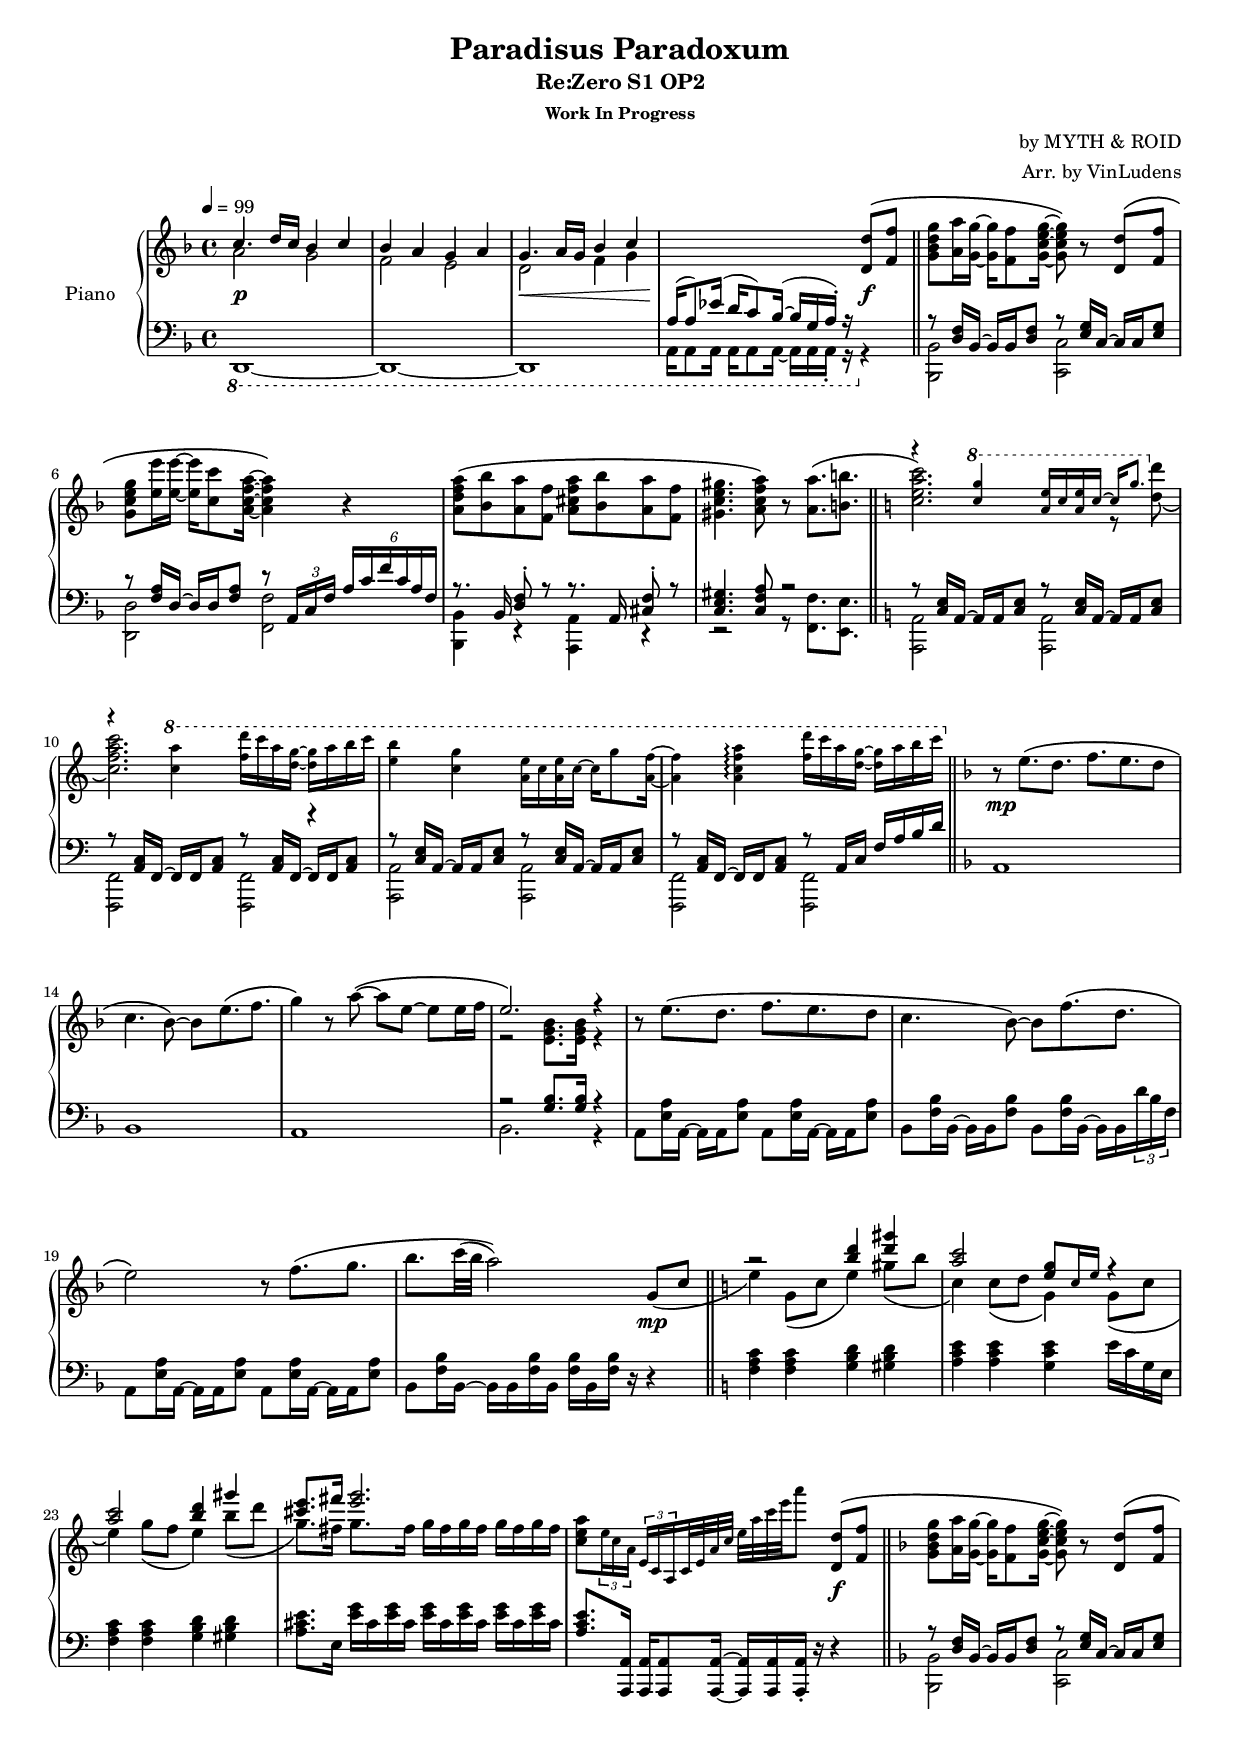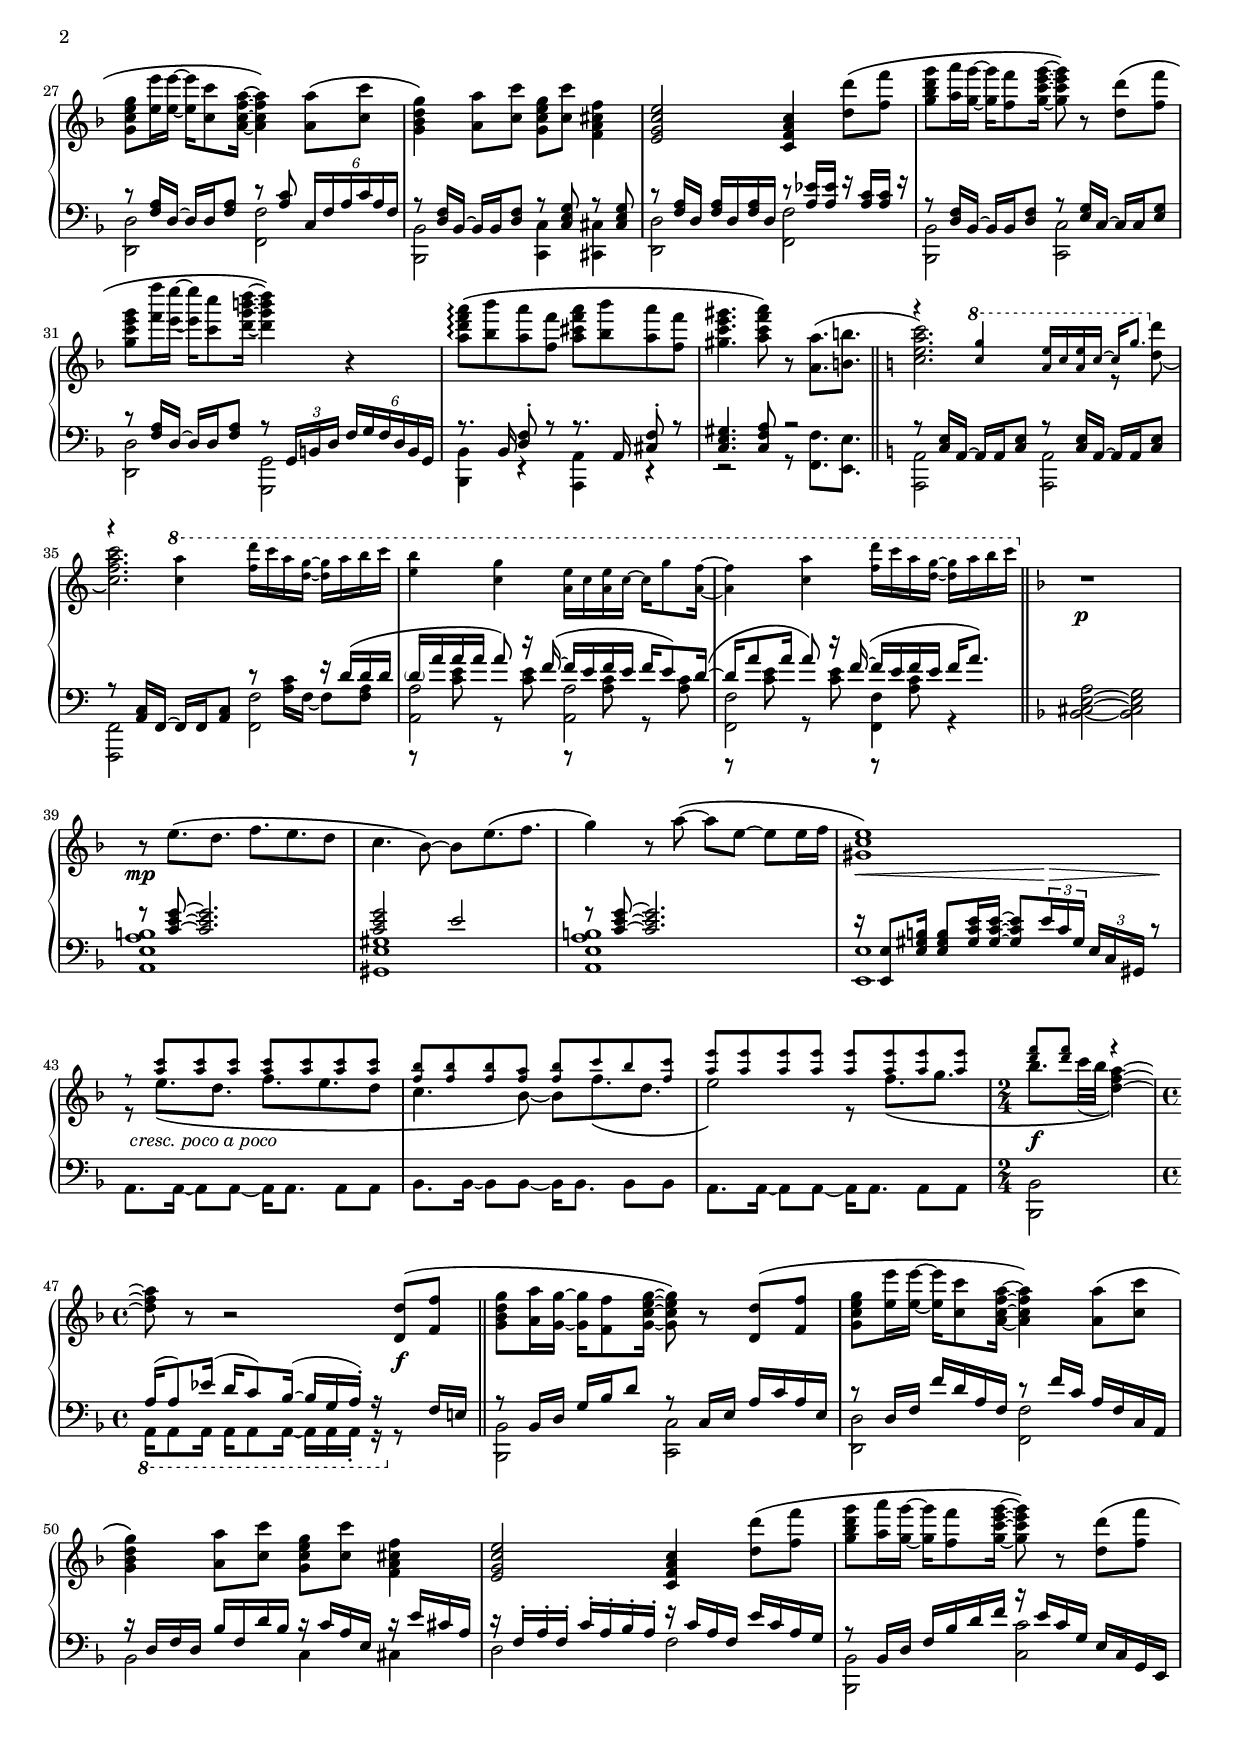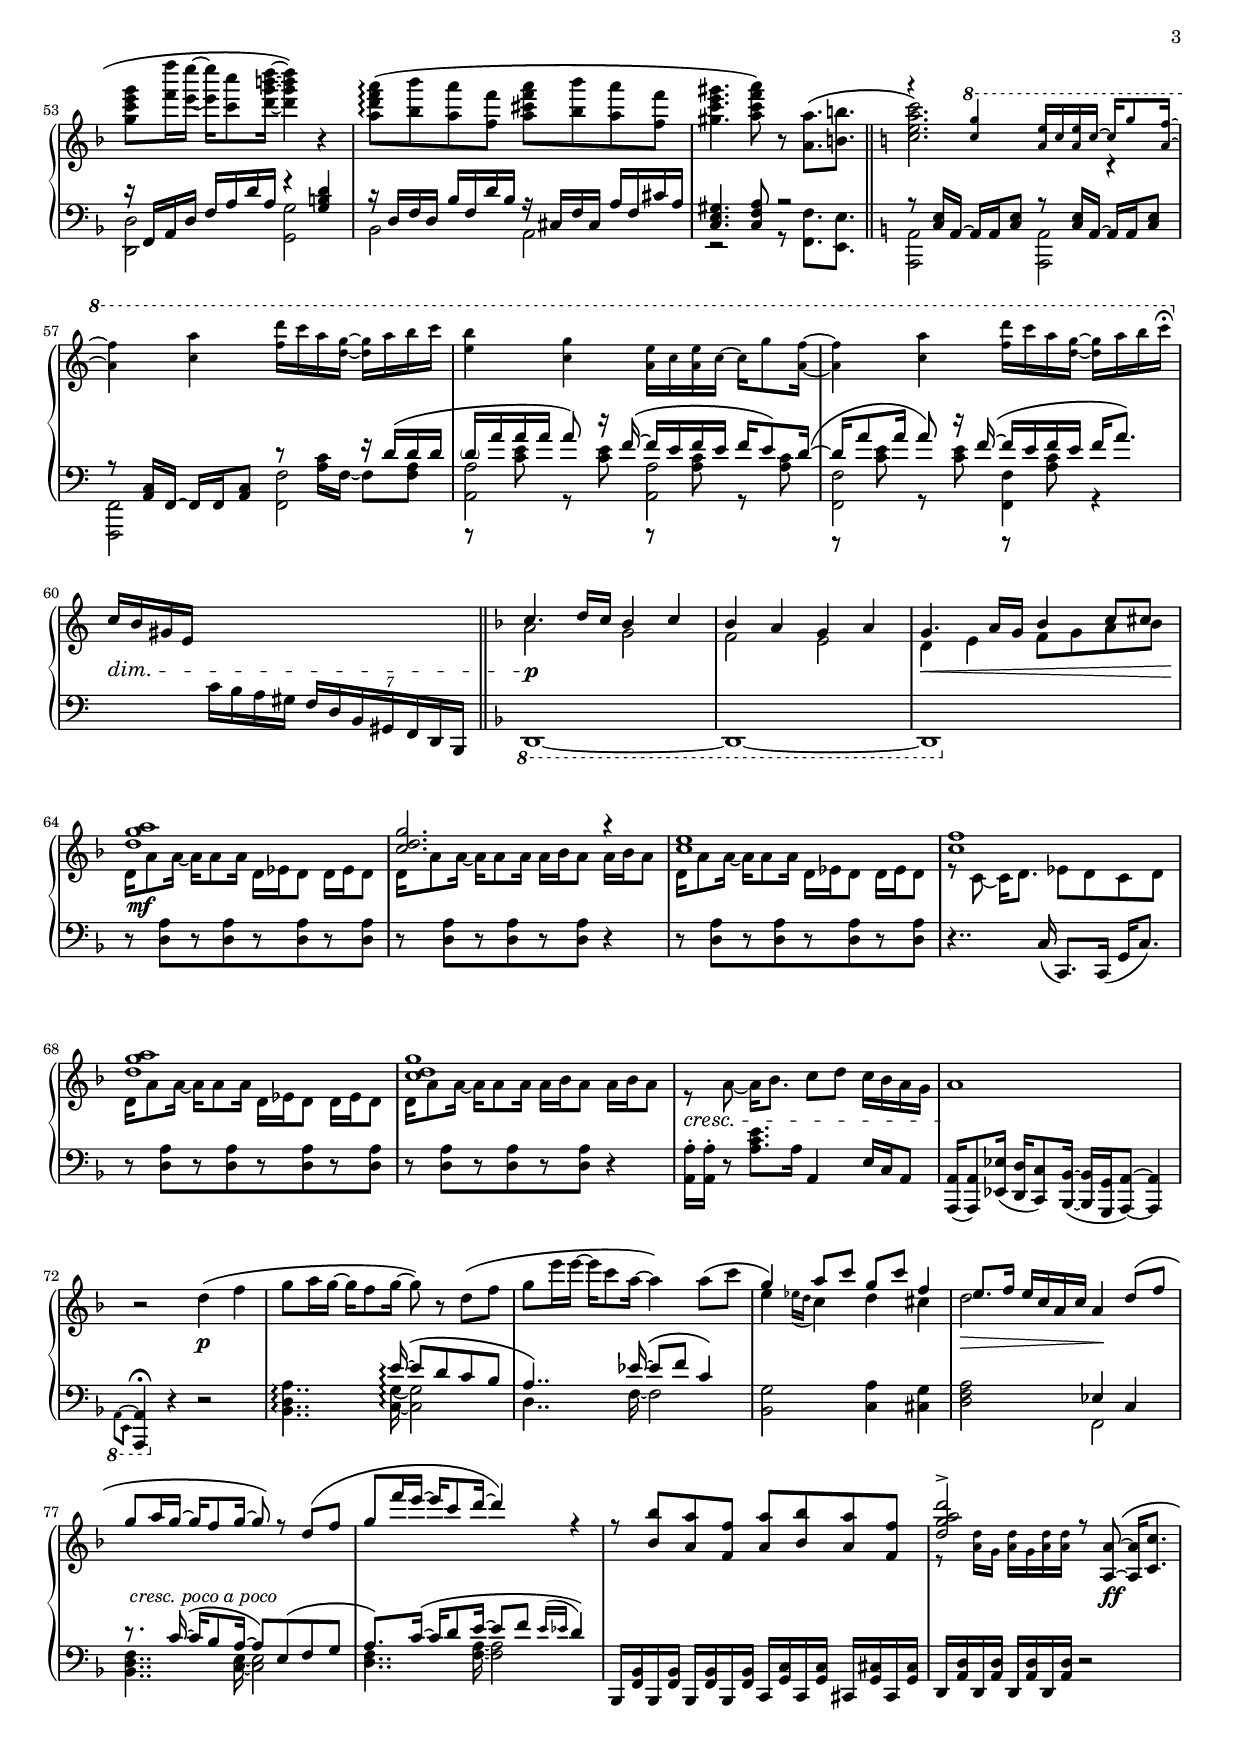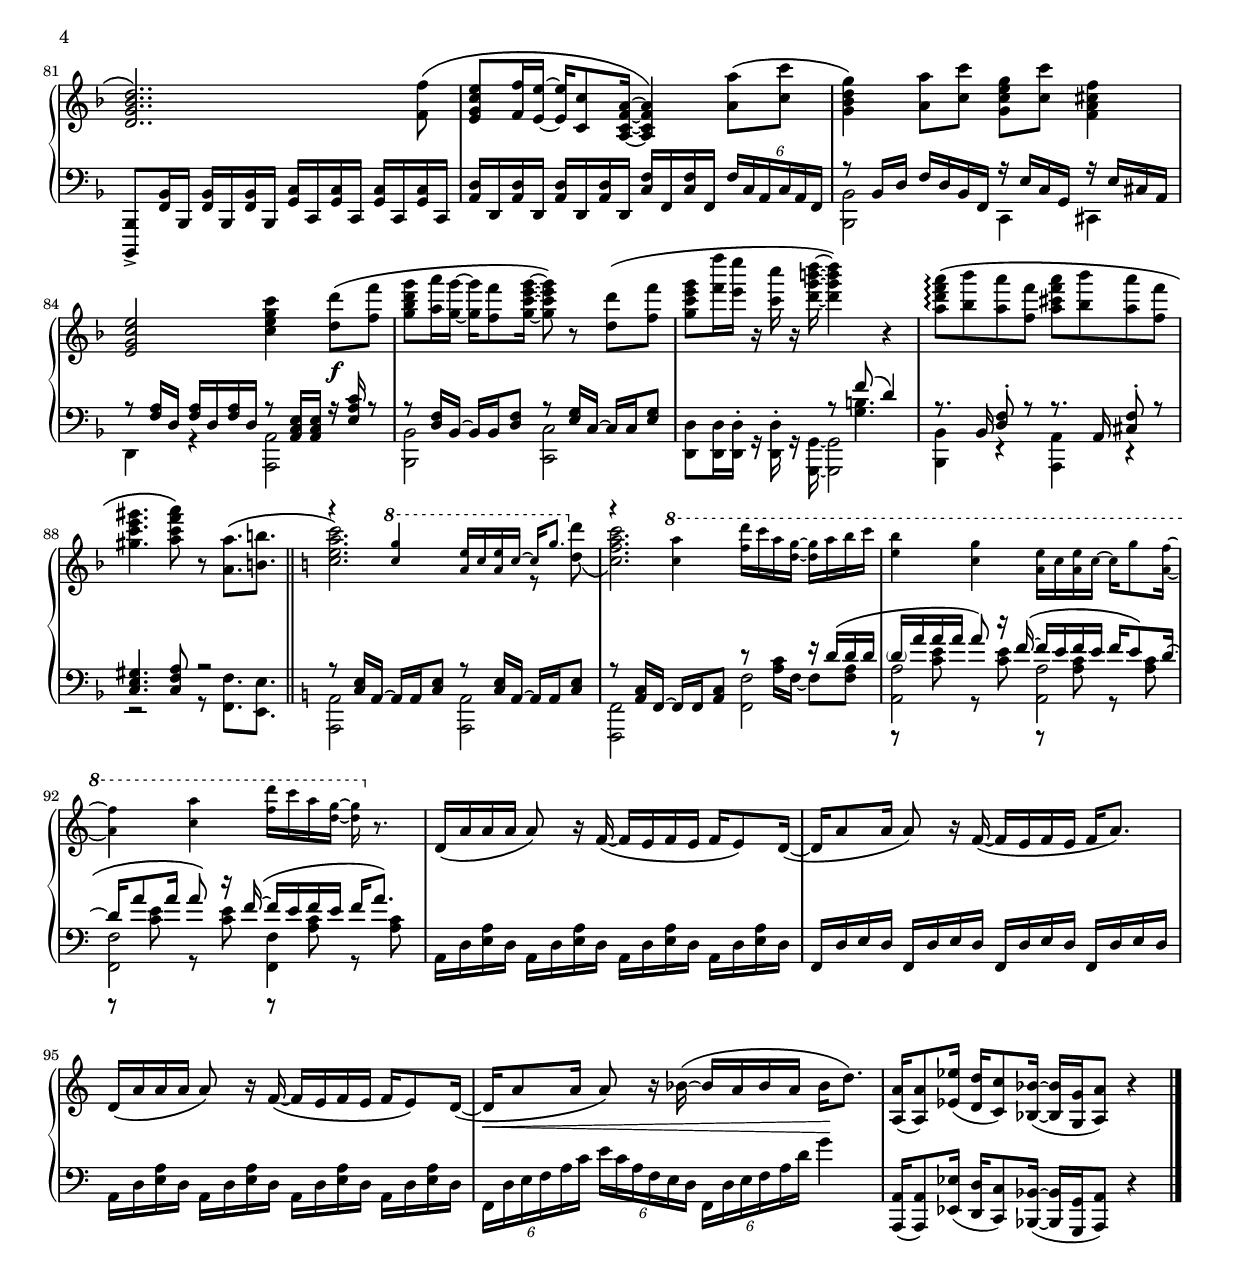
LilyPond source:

\version "2.20.0"

\header {
  title = "Paradisus Paradoxum"
  subtitle = "Re:Zero S1 OP2"
  subsubtitle = "Work In Progress"
  %instrument = "Piano"
  composer = "by MYTH & ROID"
  arranger = "Arr. by VinLudens"
}

#(set-global-staff-size 16.4)
%showLastLength = R1 * 10

\paper {
  #(set-paper-size "a4")
}

\version "2.20.0"


global = {
  \key d \minor
  \time 4/4
}

% Some other usefull commands
%
% Staves -----------------------------------------------------------------------
%
% Use this to put notes into another staff
% \change Staff = "left" \voiceOne 
%
% Notes ------------------------------------------------------------------------
%
% Use this to merge heads
% \mergeDifferentlyHeadedOn
% \mergeDifferentlyDottedOn
%
% Feathered beams for in-/decreasing tempo
% \override Beam.grow-direction = #LEFT or #RIGHT or #'()
% \featherDurations #(ly:make-moment f/l) { music expr }
% NOTE: f/l represents the ratio between the durations of the
%       first and last notes in the group
%
% Arpeggios --------------------------------------------------------------------
%
% Use this to create cross-staff arpeggios
% \once \set PianoStaff.connectArpeggios = ##t
%
% Using ties with arpeggios
% \set tieWaitForNote = ##t
%
% Collision --------------------------------------------------------------------
%
% ignore = \override NoteColumn.ignore-collision = ##t
% use: \ignore { ... }
% use this to suppress the warning about clashing notes.  Please note that this
% does not just suppress warnings but stops LilyPond trying to resolve
% collisions at all and so may have unintended results unless used with care.
% 
% Ottavation -------------------------------------------------------------------
% 
% http://lilypond.org/doc/v2.18/Documentation/notation/displaying-pitches#ottava-brackets 
% Use this if you have multiple voices and an ottava that makes unwanted displacements.
%      
%      --> normal music
%      \set Staff.ottavation = #"8vb"
%      \once \override Staff.OttavaBracket.direction = #DOWN
%      \set Voice.middleCPosition = #(+ 6 7)
%      --> "ottavated" music
%      \unset Staff.ottavation
%      \unset Voice.middleCPosition
%      --> normal music

\version "2.20.0"
\version "2.20.0"


global = {
  \key d \minor
  \time 4/4
}

% Some other usefull commands
%
% Staves -----------------------------------------------------------------------
%
% Use this to put notes into another staff
% \change Staff = "left" \voiceOne 
%
% Notes ------------------------------------------------------------------------
%
% Use this to merge heads
% \mergeDifferentlyHeadedOn
% \mergeDifferentlyDottedOn
%
% Feathered beams for in-/decreasing tempo
% \override Beam.grow-direction = #LEFT or #RIGHT or #'()
% \featherDurations #(ly:make-moment f/l) { music expr }
% NOTE: f/l represents the ratio between the durations of the
%       first and last notes in the group
%
% Arpeggios --------------------------------------------------------------------
%
% Use this to create cross-staff arpeggios
% \once \set PianoStaff.connectArpeggios = ##t
%
% Using ties with arpeggios
% \set tieWaitForNote = ##t
%
% Collision --------------------------------------------------------------------
%
% ignore = \override NoteColumn.ignore-collision = ##t
% use: \ignore { ... }
% use this to suppress the warning about clashing notes.  Please note that this
% does not just suppress warnings but stops LilyPond trying to resolve
% collisions at all and so may have unintended results unless used with care.
% 
% Ottavation -------------------------------------------------------------------
% 
% http://lilypond.org/doc/v2.18/Documentation/notation/displaying-pitches#ottava-brackets 
% Use this if you have multiple voices and an ottava that makes unwanted displacements.
%      
%      --> normal music
%      \set Staff.ottavation = #"8vb"
%      \once \override Staff.OttavaBracket.direction = #DOWN
%      \set Voice.middleCPosition = #(+ 6 7)
%      --> "ottavated" music
%      \unset Staff.ottavation
%      \unset Voice.middleCPosition
%      --> normal music


right = \absolute {
  \global
  \tempo 4 = 99
  << { \voiceOne
      c''4. d''16 c'' bes'4 c'' |
      bes' a' g' a' |
      g'4. a'16 g' bes'4 c''4 |
    }
    \new Voice { \voiceTwo
      a'2 g' |
      f'2 e' |
      d'2 f'4 g' |
    }
  >> \oneVoice
  \change Staff = "left" \voiceOne a,16( a,8) es16( d16 c8) bes,16( ~ 16 g, a,)-. r \change Staff = "right" \oneVoice <d' d''>8\( <f' f''> |

  \bar "||"


  <g' bes' d'' g''>8 <a' a''>16 <g' g''> ~ 16 <f' f''>8 <g' c'' e'' g''>16 ~ 8\) r <d' d''>8\( <f' f''> |
  <g' c'' e'' g''>8 <e'' e'''>16 <e'' e'''> ~ 16 <c'' c'''>8 <a' c'' f'' a''>16 ~ 4\) r |
  <a' d'' f'' a''>8\( <bes' bes''> <a' a''> <f' f''> <a' cis'' f'' a''> <bes' bes''> <a' a''> <f' f''> |
  <gis' c'' e'' gis''>4. <a' c'' f'' a''>8\) r <a' a''>8.\( <b' b''> |
  << { \voiceTwo \key a \minor \bar "||"
      <c'' e'' a'' c'''>2.\) r8 \ottava 0 <d'' d'''>8\( |
      <c'' f'' a'' c'''>2.\) r4 |
      s1 |
      s1 |
    }
    \new Voice { \voiceOne \tiny
      r4 \ottava 1 <c''' g'''>4 <a'' e'''>16 c''' q c''' ~ 16 g'''8. |
      r4 \ottava 1 \oneVoice <c''' a'''>4 <f''' d''''>16 c'''' a''' <d''' g'''> ~ 16 a''' b''' c'''' |
      <e''' b'''>4 <c''' g'''>4 <a'' e'''>16 c''' q c''' ~ 16 g'''8 <a'' f'''>16 ~ |
      4 <a'' c''' f''' a'''>4\arpeggio <f''' d''''> 16 c'''' a''' <d''' g'''> ~ 16 a''' b''' c'''' | \ottava 0
    }
  >> \oneVoice





  \key d \minor \bar "||"
  r8 e''8.\( d'' f'' e'' d''8 |
  c''4. bes'8\) ~ 8 e''8.\( f'' |
  g''4\) r8 a''8\( ~ 8 e''8 ~ 8 e''16 f'' |
  << { \voiceOne e''2.\) r4 | } \new Voice { \voiceTwo r2 <e' g' bes'>8. 16 r4 | } >> \oneVoice

  r8 e''8.\( d'' f'' e'' d''8 |
  c''4. bes'8\) ~ 8 f''8.\( d'' |
  e''2\) r8 f''8.\( g'' |
  bes''8. c'''32( bes'' a''2)\) g'8_\( c'' |

  \key a \minor \bar "||"
  << { \voiceTwo
      e''4\) g'8\( c'' e''4\) gis''8\( b'' |
      c''4\) c''8\( d'' g'4\) g'8\( c'' |
      e''4\) g''8\( f'' e''4\) b''8\( d'''  |
      g''8.\) fis''16 g''8. fis''16 g'' fis'' g'' fis'' g'' fis'' g'' fis'' | \oneVoice
      <c'' e'' a''>8 \tuplet 3/2 8 { \tiny e''16 c'' a' e' c' a } c'32 e' a' c'' e'' a'' c''' e''' a'''8 \normalsize <d' d''>8\( <f' f''> |
    }
    \new Voice { \voiceOne
      r2 <b'' d'''>4 <d''' gis'''>4 |
      <a'' c'''>2 <e'' g''>8 \tiny c''16 e'' \normalsize r4 |
      <a'' c'''>2 <b'' d'''>4 gis''' |
      <cis''' e'''>8. fis'''16 <e''' g'''>2. |
    }
  >> \oneVoice

  \key d \minor \bar "||"

  <g' bes' d'' g''>8 <a' a''>16 <g' g''> ~ 16 <f' f''>8 <g' c'' e'' g''>16 ~ 8\) r <d' d''>8\( <f' f''> |
  <g' c'' e'' g''>8 <e'' e'''>16 <e'' e'''> ~ 16 <c'' c'''>8 <a' c'' f'' a''>16 ~ 4\) <a' a''>8\( <c'' c'''> |
  <g' bes' d'' g''>4\) <a' a''>8 <c'' c'''> <g' c'' e'' g''> <c'' c'''> <f' a' cis'' f''>4 |
  <e' g' c'' e''>2 <c' f' a' c''>4 <d'' d'''>8\( <f'' f'''> |

  <g'' bes'' d''' g'''> <a'' a'''>16 <g'' g'''> ~ 16 <f'' f'''>8 <g'' c''' e''' g'''>16 ~ 8\) r <d'' d'''>8\( <f'' f'''> |
  <g'' c''' e''' g'''>8 <f''' f''''>16 <e''' e''''> ~ 16 <c''' c''''>8 <d''' g''' b''' d''''>16 ~ 4\) r4 |

  <a'' d''' f''' a'''>8\arpeggio\( <bes'' bes'''> <a'' a'''> <f'' f'''> <a'' cis''' f''' a'''> <bes'' bes'''> <a'' a'''> <f'' f'''> |
  <gis'' c''' e''' gis'''>4. <a'' c''' f''' a'''>8\) r <a' a''>8.\( <b' b''> |
  << { \voiceTwo \key a \minor \bar "||"
      <c'' e'' a'' c'''>2.\) r8 \ottava 0 <d'' d'''>8\( |
      <c'' f'' a'' c'''>2.\) \change Staff = "left" \voiceOne r 16 d'\( d' d' |
      \parenthesize d'16 a' a' a' a'8\) r16 f'16\( ~ 16 e'16 f' e' f' e'8\) d'16\( ~ |
      16 a'8 16 8\) r16 f'16\( ~ 16 e' f' e' f' a'8.\)  | \change Staff = "right"
    }
    \new Voice { \voiceOne \tiny
      r4 \ottava 1 <c''' g'''>4 <a'' e'''>16 c''' q c''' ~ 16 g'''8. |
      r4 \ottava 1 \oneVoice <c''' a'''>4 <f''' d''''>16 c'''' a''' <d''' g'''> ~ 16 a''' b''' c'''' |
      <e''' b'''>4 <c''' g'''>4 <a'' e'''>16 c''' q c''' ~ 16 g'''8 <a'' f'''>16 ~ |
      4 <c''' a'''>4 <f''' d''''> 16 c'''' a''' <d''' g'''> ~ 16 a''' b''' c'''' | \ottava 0
    }
  >> \oneVoice














  \bar "||" \key d \minor
  r1 |%<e' g' bes' cis''> |

  r8 e''8.\( d'' f'' e'' d''8 |
  c''4. bes'8\) ~ 8 e''8.\( f'' |
  g''4\) r8 a''8\( ~ 8 e''8 ~ 8 e''16 f'' |
  <e'' gis' c''>1\) |

  << { \voiceTwo
      r8 e''8.\( d'' f'' e'' d''8 |
      c''4. bes'8\) ~ 8 f''8.\( d'' |
      e''2\) r8 f''8.\( g'' | \time 2/4
      bes''8. c'''32( bes'' <d'' f'' a''>4)\) ^~ | \time 4/4
    }
    \new Voice { \voiceOne \tiny
      r8 <a'' c'''> q q q q q q |
      <f'' bes''> <f'' bes''> <f'' bes''>8 <f'' a''> <f'' bes''> c''' bes'' <f'' c'''> |
      <a'' e'''>8 q q q q q q q |
      <d''' f'''>8 q r4 |
    }
  >> \oneVoice
  <d'' f'' a''>8 r8 r2 <d' d''>8\( <f' f''> |





  \bar "||"


  <g' bes' d'' g''>8 <a' a''>16 <g' g''> ~ 16 <f' f''>8 <g' c'' e'' g''>16 ~ 8\) r <d' d''>8\( <f' f''> |
  <g' c'' e'' g''>8 <e'' e'''>16 <e'' e'''> ~ 16 <c'' c'''>8 <a' c'' f'' a''>16 ~ 4\) <a' a''>8\( <c'' c'''> |
  <g' bes' d'' g''>4\) <a' a''>8 <c'' c'''> <g' c'' e'' g''> <c'' c'''> <f' a' cis'' f''>4 |
  <e' g' c'' e''>2 <c' f' a' c''>4 <d'' d'''>8\( <f'' f'''> |

  <g'' bes'' d''' g'''> <a'' a'''>16 <g'' g'''> ~ 16 <f'' f'''>8 <g'' c''' e''' g'''>16 ~ 8\) r <d'' d'''>8\( <f'' f'''> |
  <g'' c''' e''' g'''>8 <f''' f''''>16 <e''' e''''> ~ 16 <c''' c''''>8 <d''' g''' b''' d''''>16 ~ 4\) r4 |

  <a'' d''' f''' a'''>8\arpeggio\( <bes'' bes'''> <a'' a'''> <f'' f'''> <a'' cis''' f''' a'''> <bes'' bes'''> <a'' a'''> <f'' f'''> |
  <gis'' c''' e''' gis'''>4. <a'' c''' f''' a'''>8\) r <a' a''>8.\( <b' b''> |
  << { \voiceTwo \key a \minor \bar "||"
      <c'' e'' a'' c'''>2.\) r4|
      s2. \change Staff = "left" \voiceOne r 16 d'\( d' d' |
      \parenthesize d'16 a' a' a' a'8\) r16 f'16\( ~ 16 e'16 f' e' f' e'8\) d'16\( ~ |
      16 a'8 16 8\) r16 f'16\( ~ 16 e' f' e' f' a'8.\)  | \change Staff = "right"
    }
    \new Voice { \voiceOne \tiny
      r4 \ottava 1 <c''' g'''>4 <a'' e'''>16 c''' q c''' ~ 16 g'''8 <a'' f'''>16 ~ | \oneVoice
      q4 <c''' a'''>4 <f''' d''''>16 c'''' a''' <d''' g'''> ~ 16 a''' b''' c'''' |
      <e''' b'''>4 <c''' g'''>4 <a'' e'''>16 c''' q c''' ~ 16 g'''8 <a'' f'''>16 ~ |
      4 <c''' a'''>4 <f''' d''''> 16 c'''' a''' <d''' g'''> ~ 16 a''' b''' c''''\fermata | \ottava 0
    }
  >> \oneVoice












  s1 |
  \bar "||" \key d \minor
  << { \voiceOne
      c''4. d''16 c'' bes'4 c'' |
      bes' a' g' a' |
      g'4. a'16 g' bes'4 c''8 cis'' |
    }
    \new Voice { \voiceTwo
      a'2 g' |
      f'2 e' |
      d'4 e' f'8 g' a' bes' |
    }
  >> \oneVoice
  << { \voiceTwo
      d'16 a'8 16 ~ 16 8 16 d'16 ees' d'8 d'16 ees' d'8 |
      d'16 a'8 16 ~ 16 8 16 a'16 bes' a'8 a'16 bes' a'8 |
      d'16 a'8 16 ~ 16 8 16 d'16 ees' d'8 d'16 ees' d'8 |
      r8 c' ~ 16 d'8. es'8 d' c' d' |
      d'16 a'8 16 ~ 16 8 16 d'16 ees' d'8 d'16 ees' d'8 |
      d'16 a'8 16 ~ 16 8 16 a'16 bes' a'8 a'16 bes' a'8 |
      r8 a' ~ 16 bes'8. c''8 d'' c''16 bes' a' g' |
      a'1 |
    }
    \new Voice { \voiceOne
      <d'' g'' a''>1 |
      <c'' d'' g''>2. r4 |
      <c'' e''>1 |
      <c'' f''>1 |
      <d'' g'' a''>1 |
      <c'' d'' g''>1 | % a''8 ~ | \arpeggioArrowDown
      s1 |%16 e''32 d'' a'8 r2. | \arpeggioNormal
      s1 |
    }
  >> \oneVoice








  r2 d''4\( f'' |



  g''8 a''16 g'' ~ 16 f''8 g''16 ~ 8\) r d''8\( f'' |
  g''8 e'''16 e''' ~ 16 c'''8 a''16 ~ 4\) a''8\( c''' | \voiceOne
  g''4\) a''8 c''' g'' c''' f''4 |
  e''8. f''16 e'' c'' a' c'' a'4 d''8\( f'' |
  g''8 a''16 g'' ~ 16 f''8 g''16 ~ 8\) r d''8\( f'' |
  g''8 f'''16 e''' ~ 16 c'''8 d'''16 ~ 4\) r |










  << { \voiceOne
      r8 <bes' bes''> <a' a''> <f' f''> <a' a''> <bes' bes''> <a' a''> <f' f''> |
      <d'' g'' a'' d'''>2-> r8 <a a'>\( ~ 16 <c' c''>8. |
    }
    \new Voice { \voiceTwo \tiny
      s1 |
      r8 <a' d''>16 g' <a' d''> g' <a' d''> <a' d''>
    }
  >> \oneVoice

  <d' g' bes' d''>2..\) <f' f''>8\( |
  <e' g' c'' e''>8 <f' f''>16 <e' e''>16 ~ 16 <c' c''>8 <a c' f' a'>16 ~ 4\) <a' a''>8\( <c'' c'''>|

  <g' bes' d'' g''>4\) <a' a''>8 <c'' c'''> <g' c'' e'' g''> <c'' c'''> <f' a' cis'' f''>4 |
  <e' g' c'' e''>2 <c'' e'' g'' c'''>4 <d'' d'''>8\( <f'' f'''> |

  <g'' bes'' d''' g'''> <a'' a'''>16 <g'' g'''> ~ 16 <f'' f'''>8 <g'' c''' e''' g'''>16 ~ 8\) r <d'' d'''>8\( <f'' f'''> |
  <g'' c''' e''' g'''>8 <f''' f''''>16 <e''' e''''> r16 <c''' c''''>16 r <d''' g''' b''' d''''>16 ~ 4\) r4 |

  <a'' d''' f''' a'''>8\arpeggio\( <bes'' bes'''> <a'' a'''> <f'' f'''> <a'' cis''' f''' a'''> <bes'' bes'''> <a'' a'''> <f'' f'''> |
  <gis'' c''' e''' gis'''>4. <a'' c''' f''' a'''>8\) r <a' a''>8.\( <b' b''> |
  << { \voiceTwo \key a \minor \bar "||"
      <c'' e'' a'' c'''>2.\) r8 \ottava 0 <d'' d'''>8\( |
      <c'' f'' a'' c'''>2.\) \change Staff = "left" \voiceOne r 16 d'\( d' d' |
      \parenthesize d'16 a' a' a' a'8\) r16 f'16\( ~ 16 e'16 f' e' f' e'8\) d'16\( ~ |
      16 a'8 16 8\) r16 f'16\( ~ 16 e' f' e' f' a'8.\)  | \change Staff = "right"
    }
    \new Voice { \voiceOne \tiny
      r4 \ottava 1 <c''' g'''>4 <a'' e'''>16 c''' q c''' ~ 16 g'''8. |
      r4 \ottava 1 \oneVoice <c''' a'''>4 <f''' d''''>16 c'''' a''' <d''' g'''> ~ 16 a''' b''' c'''' |
      <e''' b'''>4 <c''' g'''>4 <a'' e'''>16 c''' q c''' ~ 16 g'''8 <a'' f'''>16 ~ |
      4 <c''' a'''>4 <f''' d''''> 16 c'''' a''' <d''' g'''> ~ 16 \ottava 0 r8.|%a'' b'' c''' |
    }
  >> \oneVoice











   d'16\( a' a' a' a'8\) r16 f'16\( ~ 16 e'16 f' e' f' e'8\) d'16\( ~ |
   16 a'8 16 8\) r16 f'16\( ~ 16 e' f' e' f' a'8.\) |
   d'16\( a' a' a' a'8\) r16 f'16\( ~ 16 e'16 f' e' f' e'8\) d'16\( ~ |
   16 a'8 16 8\) r16 bes'\( ~ 16  a' bes' a' bes' d''8.\) |
   %\change Staff = "left" \voiceOne a,16( a,8) es16( d16 c8) bes,16( ~ 16 g, a,)-. r16 r4 |
   <a a'>16( q8) <es' es''>16( <d' d''> <c' c''>8) <bes bes'>16( ~ q <g g'> <a a'>8) r4 |


   \bar "|."
%}
}

\version "2.20.0"
\version "2.20.0"


global = {
  \key d \minor
  \time 4/4
}

% Some other usefull commands
%
% Staves -----------------------------------------------------------------------
%
% Use this to put notes into another staff
% \change Staff = "left" \voiceOne 
%
% Notes ------------------------------------------------------------------------
%
% Use this to merge heads
% \mergeDifferentlyHeadedOn
% \mergeDifferentlyDottedOn
%
% Feathered beams for in-/decreasing tempo
% \override Beam.grow-direction = #LEFT or #RIGHT or #'()
% \featherDurations #(ly:make-moment f/l) { music expr }
% NOTE: f/l represents the ratio between the durations of the
%       first and last notes in the group
%
% Arpeggios --------------------------------------------------------------------
%
% Use this to create cross-staff arpeggios
% \once \set PianoStaff.connectArpeggios = ##t
%
% Using ties with arpeggios
% \set tieWaitForNote = ##t
%
% Collision --------------------------------------------------------------------
%
% ignore = \override NoteColumn.ignore-collision = ##t
% use: \ignore { ... }
% use this to suppress the warning about clashing notes.  Please note that this
% does not just suppress warnings but stops LilyPond trying to resolve
% collisions at all and so may have unintended results unless used with care.
% 
% Ottavation -------------------------------------------------------------------
% 
% http://lilypond.org/doc/v2.18/Documentation/notation/displaying-pitches#ottava-brackets 
% Use this if you have multiple voices and an ottava that makes unwanted displacements.
%      
%      --> normal music
%      \set Staff.ottavation = #"8vb"
%      \once \override Staff.OttavaBracket.direction = #DOWN
%      \set Voice.middleCPosition = #(+ 6 7)
%      --> "ottavated" music
%      \unset Staff.ottavation
%      \unset Voice.middleCPosition
%      --> normal music


left = \absolute {
  \global
  \tempo 4 = 99
  \ottava -1 d,,1 ~ |
  1 ~ |
  1 | \voiceTwo








  a,,16 8 16 16 8 16 ~ 16 16 16-. r \ottava 0 r4 | \oneVoice

  \bar "||"

  << { \voiceOne
      r8 <d f>16 bes,16 ~ 16 16 q8 r8 <e g>16 c ~ 16 16 q8 |
      r8 <f a>16 d ~ 16 16 q8 r8 \tuplet 3/2 { a,16 c f } \tuplet 6/4 { a c' f' c' a f } |
      r8. bes,16 <d f>8-. r r8. a,16 <cis f>8-. r |
      <c e gis>4. <c f a>8 r2 |
      \key a \minor \bar "||"
      r8 <c e>16 a, ~ 16 16 q8 r8 <c e>16 a, ~ 16 16 q8 |
      r8 <a, c>16 f, ~ 16 16 q8 r8 <a, c>16 f, ~ 16 16 q8 |
      r8 <c e>16 a, ~ 16 16 q8 r8 <c e>16 a, ~ 16 16 q8 |
      r8 <a, c>16 f, ~ 16 16 q8 r8 a,16 c f a b d' |
    }
    \new Voice { \voiceTwo
      <bes,, bes,>2 <c, c> |
      <d, d>2 <f, f> |
      <bes,, bes,>4 r <a,, a,> r |
      r2 r8 <f, f>8. <e, e> |
      <a,, a,>2 2 |
      <f,, f,>2 2 |
      <a,, a,>2 2 |
      <f,, f,>2 2 |
    }
  >> \oneVoice

  \key d \minor
  a,1 |
  bes,1 |
  a,1 |
  << { \voiceTwo bes,2. r4 | } \new Voice { \voiceOne r2 <g bes>8. 16 r4 | } >> \oneVoice

  a,8 <e a>16 a,16 ~ 16 16 q8 a,8 <e a>16 a,16 ~ 16 16 q8 |
  bes,8 <f bes>16 bes,16 ~ 16 16 q8 bes,8 <f bes>16 bes,16 ~ 16 16 \tuplet 3/2 { d'16 bes f } |
  a,8 <e a>16 a,16 ~ 16 16 q8 a,8 <e a>16 a,16 ~ 16 16 q8 |
  bes,8 <f bes>16 bes,16 ~ 16 16 q16 bes, q bes, q r r4 |

  \key a \minor \bar "||"

  <f a c'>4 <f a c'> <g b d'> <gis b d'> |
  <a c' e'> <a c' e'> <g c' e'> e'16 c' g e |
  <f a c'>4 <f a c'> <g b d'> <gis b d'> |
  <a cis' e'>8. e16 <e' g'>16 cis' q cis' q cis' q cis' q cis' q cis' |
  <a c' e'>8. <a,, a,>16 16 8 16 ~ 16 16 16-. r r4









  \key d \minor
  << { \voiceOne
      r8 <d f>16 bes,16 ~ 16 16 q8 r8 <e g>16 c ~ 16 16 q8 |
      r8 <f a>16 d ~ 16 16 q8 r8 <a c'>8 \tuplet 6/4 { c16 f a c'16 a f } |
      r8 <d f>16 bes,16 ~ 16 16 q8 r8 <c e g>8 r <cis e g> |
      r8 <f a>16 d q d q d r8 <a es'>16 <a es'> r16 <a c'>16 <a c'> r |

      r8 <d f>16 bes,16 ~ 16 16 q8 r8 <e g>16 c ~ 16 16 q8 |
      r8 <f a>16 d ~ 16 16 q8 r8 \tuplet 3/2 8 { g,16 b, d } \tuplet 6/4 { f g f d b, g, } | %\tuplet 3/2 { g,16 b, d } \tuplet 6/4 { g16 b g d b, g, } |

      r8. bes,16 <d f>8-. r r8. a,16 <cis f>8-. r |
      <c e gis>4. <c f a>8 r2 |
      \key a \minor \bar "||"
      r8 <c e>16 a, ~ 16 16 q8 r8 <c e>16 a, ~ 16 16 q8 |
      r8 <a, c>16 f, ~ 16 16 q8 r8 \voiceTwo <a c'>16 f ~ 8 <f a>8 |
      r8 <c' e'> r q r <a c'> r q |
      r8 <c' e'> r q r <a c'> r4 |

    }
    \new Voice { \voiceTwo
      <bes,, bes,>2 <c, c> |
      <d, d>2 <f, f> |
      <bes,, bes,>2 <c, c>4 <cis, cis> |
      <d, d>2 <f, f> |

      <bes,, bes,>2 <c, c> |
      <d, d>2 <g,, g,> |


      <bes,, bes,>4 r <a,, a,> r |
      r2 r8 <f, f>8. <e, e> |
      <a,, a,>2 2 |
      <f,, f,>2 <f, f>2 |
      <a, a>2 2 |
      <f, f>2 4 s4 |

    }
  >> \oneVoice

  \bar "||" \key d \minor
  <bes, cis e a>2 ~ <bes, cis e g> |
  << { \voiceOne
      r8 <c' e' g'>8 ~ q2. |
      <c' e' g'>2 e' |
      r8 <c' e' g'>8 ~ q2. |
      r16 <e, e>8 <e gis b>16 q8 <gis c' e'>16 q ~ 8 \tuplet 3/2 8 { e'16 c' gis e c gis, } r8 |
      s1 |
      s1 |
      s1 |
      s2 |
      a,16( a,8) es16( d16 c8) bes,16( ~ 16 g, a,)-. r s8 f16 e |
    }
    \new Voice { \voiceTwo
      <a, e a b>1 |
      <gis, e gis>1 |
      <a, e a b>1 |
      <e, e>1 |

      a,8. 16 ~ 8 8 ~ 16 8. 8 8 |
      bes,8. 16 ~ 8 8 ~ 16 8. 8 8 |
      a,8. 16 ~ 8 8 ~ 16 8. 8 8 |
      \time 2/4 <bes,, bes,>2 | \time 4/4 \ottava -1
      \voiceTwo a,,16 8 16 16 8 16 ~ 16 16 16-. r \ottava 0 r8 s | \oneVoice
    }
  >> \oneVoice

  \bar "||"

  << { \voiceOne
      r8 bes,16 d g bes d'8 r8 c16 e a c' a e |
      r8 d16 f f' d' a f r8 f'16 c' a f c a, |
      r16 d f d bes f d' bes r c' a e r e' cis' a |
      r16 f-. a-. f-. c'-. a-. bes-. a-. r c' a f e' c' a g |
      r8 bes,16 d f bes d' f' r e' c' g e c g, e, |
      r16 f, a, d f a d' a r4 <g b d'> |
      %r8 <d f>16 bes,16 ~ 16 16 q8 r8 <e g>16 c ~ 16 16 q8 |
      %r8 <f a>16 d ~ 16 16 q8 r8 <b, d>16 g, ~ 16 q16 q8 |
      r16 d f d bes f d' bes r16 cis f cis a f cis' a |
      <c e gis>4. <c f a>8 r2 |
      \key a \minor \bar "||"
      r8 <c e>16 a, ~ 16 16 q8 r8 <c e>16 a, ~ 16 16 q8 |
      r8 <a, c>16 f, ~ 16 16 q8 r8 \voiceTwo <a c'>16 f ~ 8 <f a>8 |
      r8 <c' e'> r q r <a c'> r q |
      r8 <c' e'> r q r <a c'> r4 |
    }
    \new Voice { \voiceTwo
      <bes,, bes,>2 <c, c> |
      <d, d>2 <f, f> |
      bes,2 c4 cis4 |
      d2 f |
      %bes,2 c2 |
      %d2 g, |
      <bes,, bes,>2 <c c'> |
      <d, d>2 <g, g> |
      bes,2 a, |
      r2 r8 <f, f>8. <e, e> |

      <a,, a,>2 2 |
      <f,, f,>2 <f, f>2 |
      <a, a>2 2 |
      <f, f>2 4 s4 |
    }
  >> \oneVoice

  \change Staff = "right" c''16 b' gis' e' \change Staff = "left" c' b a gis \tuplet 7/8 { f16 d b, gis, %{\tuplet 3/2 {%} f, d, b,, } |
  \bar "||" \key d \minor

  \ottava -1 d,,1 ~ |
  1 ~ |
  1 | \ottava 0








  r8 <d a>[ r q r q r q] |
  r8 <d a>[ r q r q] r4 |
  r8 <d a>[ r q r q r q] |
  r4.. c16( c,8.) c,16( g, c8.) |
  r8 <d a>[ r q r q r q] |
  r8 <d a>[ r q r q] r4 |
  <a, a>16-. q-. r8 <a c' e'>8. a16 a,4 e16 c a,8 |
  <a,, a,>16( q8) <es, es>16( <d, d> <c, c>8) <bes,, bes,>16( ~ q <g,, g,> <a,, a,>8) ~ q4 |




















  \set tieWaitForNote = ##t \ottava -1 \grace { \stemDown a,,8^~ e,, \stemNeutral } <a,,, a,,>4\fermata \ottava 0 r4 r2 |\set tieWaitForNote = ##f

  \set PianoStaff.connectArpeggios = ##t
  << { \voiceOne
      s4.. e'16\(\arpeggio ~ 8 d' c' bes |
      a4..\) es'16\( ~ 8 f' c'4\) | \change Staff = "right" \voiceTwo
      e''4 \appoggiatura { es''16 d'' } c''4 d'' cis'' |
      d''2 \change Staff = "left" \voiceOne es4 c |
      r8. c'16\( ~ 16 bes8 a16 ~ 8\) e8\( f g |
      a8.\) c'16\( ~ 16 d'8 e'16 ~ 8 f' \appoggiatura { e'16 es' } d'4\)
    }
    \new Voice { \voiceTwo
      <bes, d a>4..\arpeggio <c g>16\arpeggio ~ q2 |
      d4.. f16 ~ 2 |
      <bes, g>2 <c a>4 <cis g> |
      <d f a>2 f, |
      <bes, d f>4.. <c e>16 ~ 2 |
      <d f>4.. <f a>16 ~ 2 |
    }
  >> \oneVoice

  bes,,16 <f, bes,> bes,, <f, bes,> bes,, <f, bes,> bes,, <f, bes,> c, <g, c> c, <g, c> cis, <g, cis> cis, <g, cis> |
  d, <a, d> d, <a, d> d, <a, d> d, <a, d> r2 |







  <bes,,, bes,,>8-> <f, bes,>16 bes,, <f, bes,> bes,, <f, bes,> bes,, <g, c> c, <g, c> c, <g, c> c, <g, c> c, |
  <a, d>16 d, <a, d> d, <a, d> d, <a, d> d, <c f> f, <c f> f, \tuplet 6/4 { f16 c a, c a, f, } |
  << { \voiceOne
      r8 bes,16 d f d bes, f, r e c g, r e cis a, |
      r8 <f a>16 d q d q d r8 <a, c e>16 q r16 <e a c'>16 r8 |

      r8 <d f>16 bes,16 ~ 16 16 q8 r8 <e g>16 c ~ 16 16 q8 |
      s2 r8 << { f'8\( d'4\) } \\ { <g b >4. } >> |

      r8. bes,16 <d f>8-. r r8. a,16 <cis f>8-. r |
      <c e gis>4. <c f a>8 r2 |
      \key a \minor \bar "||"
      r8 <c e>16 a, ~ 16 16 q8 r8 <c e>16 a, ~ 16 16 q8 |
      r8 <a, c>16 f, ~ 16 16 q8 r8 \voiceTwo <a c'>16 f ~ 8 <f a>8 |
      r8 <c' e'> r q r <a c'> r q |
      r8 <c' e'> r q r <a c'> r q |

    }
    \new Voice { \voiceTwo
      <bes,, bes,>2 c,4 cis, |
      d,4 r <a,, a,>2 |

      <bes,, bes,>2 <c, c> |
      <d, d>8 q16 q16^. r16 q^. r <g,, g,>16 ~ q2 |


      <bes,, bes,>4 r <a,, a,> r |
      r2 r8 <f, f>8. <e, e> |
      <a,, a,>2 2 |
      <f,, f,>2 <f, f>2 |
      <a, a>2 2 |
      <f, f>2 4 s4 |
    }
  >> \oneVoice

  a,16 d <e a> d a, d <e a> d a, d <e a> d a, d <e a> d |
  f,16 d e d f, d e d f, d e d f, d e d |
  a,16 d <e a> d a, d <e a> d a, d <e a> d a, d <e a> d |
  \tuplet 6/4 4 { f,16 d e f a c' e' c' a f e d f, d e f a d' } g'4
  %f,16 d e d f, d e d \tuplet 6/4 4 { f,16 d e f a d' g' d' a f d8 } |
  %\voiceTwo a,,16 8 16 16 8 16 ~ 16 16 16-. r \ottava 0 r4 | \oneVoice
  <a,, a,>16( q8) <es, es>16( <d, d> <c, c>8) <bes,, bes,>16( ~ q <g,, g,> <a,, a,>8) r4 |


\bar "|."

%}
}

\version "2.20.0"
\version "2.20.0"


global = {
  \key d \minor
  \time 4/4
}

% Some other usefull commands
%
% Staves -----------------------------------------------------------------------
%
% Use this to put notes into another staff
% \change Staff = "left" \voiceOne 
%
% Notes ------------------------------------------------------------------------
%
% Use this to merge heads
% \mergeDifferentlyHeadedOn
% \mergeDifferentlyDottedOn
%
% Feathered beams for in-/decreasing tempo
% \override Beam.grow-direction = #LEFT or #RIGHT or #'()
% \featherDurations #(ly:make-moment f/l) { music expr }
% NOTE: f/l represents the ratio between the durations of the
%       first and last notes in the group
%
% Arpeggios --------------------------------------------------------------------
%
% Use this to create cross-staff arpeggios
% \once \set PianoStaff.connectArpeggios = ##t
%
% Using ties with arpeggios
% \set tieWaitForNote = ##t
%
% Collision --------------------------------------------------------------------
%
% ignore = \override NoteColumn.ignore-collision = ##t
% use: \ignore { ... }
% use this to suppress the warning about clashing notes.  Please note that this
% does not just suppress warnings but stops LilyPond trying to resolve
% collisions at all and so may have unintended results unless used with care.
% 
% Ottavation -------------------------------------------------------------------
% 
% http://lilypond.org/doc/v2.18/Documentation/notation/displaying-pitches#ottava-brackets 
% Use this if you have multiple voices and an ottava that makes unwanted displacements.
%      
%      --> normal music
%      \set Staff.ottavation = #"8vb"
%      \once \override Staff.OttavaBracket.direction = #DOWN
%      \set Voice.middleCPosition = #(+ 6 7)
%      --> "ottavated" music
%      \unset Staff.ottavation
%      \unset Voice.middleCPosition
%      --> normal music


crescPoco = \tweak DynamicText.self-alignment-X #LEFT
        #(make-dynamic-script (markup #:normal-text #:italic "cresc. poco a poco"))

rit = \tweak DynamicText.self-alignment-X #LEFT #(make-dynamic-script
  (markup #:normal-text #:italic "rit."))

rall = \tweak DynamicText.self-alignment-X #LEFT #(make-dynamic-script
  (markup #:normal-text #:italic "rall."))

dynamics = {
  \global
  % allow text in the dynamics block to be centered vertically
  % \override TextScript.extra-offset = #'(0 . 1)
  s1\p | s1 |
  s1\< |
  s2.\! s4\f |
  s1 | s1 | s1 | s1 | s1 | s1 | s1 | s1 |
  s1\mp |
  s1 | s1 | s1 | s1 | s1 | s1 |
  s2. s4\mp |
  s1 | s1 | s1 | s1 |
  s2. s4\f |
  s1 | s1 | s1 | s1 | s1 | s1 | s1 | s1 | s1 | s1 | s1 | s1 |
  s1\p |
  s1\mp |
  s1 | s1 |
  s2\< s8 s8\> s8 s8\! |
  s1\crescPoco |
  s1 | s1 |
  s2\f |
  s2. s4\f |
  s1 | s1 | s1 | s1 | s1 | s1 | s1 | s1 | s1 | s1 | s1 | s1 |
  s1\dim |
  s1\p | s1 |
  s1\< |
  s1\mf | s1 | s1 | s1 | s1 | s1 |
  s1\cresc |
  s1\! |
  s2 s2\p | s1 | s1 | s1 |
  s2\> s2\! |
  s1\crescPoco | s1 | s1 |
  s2\! s8 s4.\ff | s1 | s1 | s1 |
  s2. s4\f | s1 | s1 | s1 | s1 | s1 | s1 | s1 | s1 | s1 | s1 | s1 |
  s2.\< s4\! |
%}
}


\score {
  \new PianoStaff \with {
    instrumentName = "Piano"
  } <<
    \new Staff = "right" \with {
      midiInstrument = "acoustic grand"
    } \right
    \new Dynamics = "Dynamics" \dynamics
    \new Staff = "left" \with {
      midiInstrument = "acoustic grand"
    } { \clef bass \left }
  >>
  \layout { }
  \midi {
    %\tempo 4=80
    \set Staff.midiMaximumVolume = #0.7
  }
}
